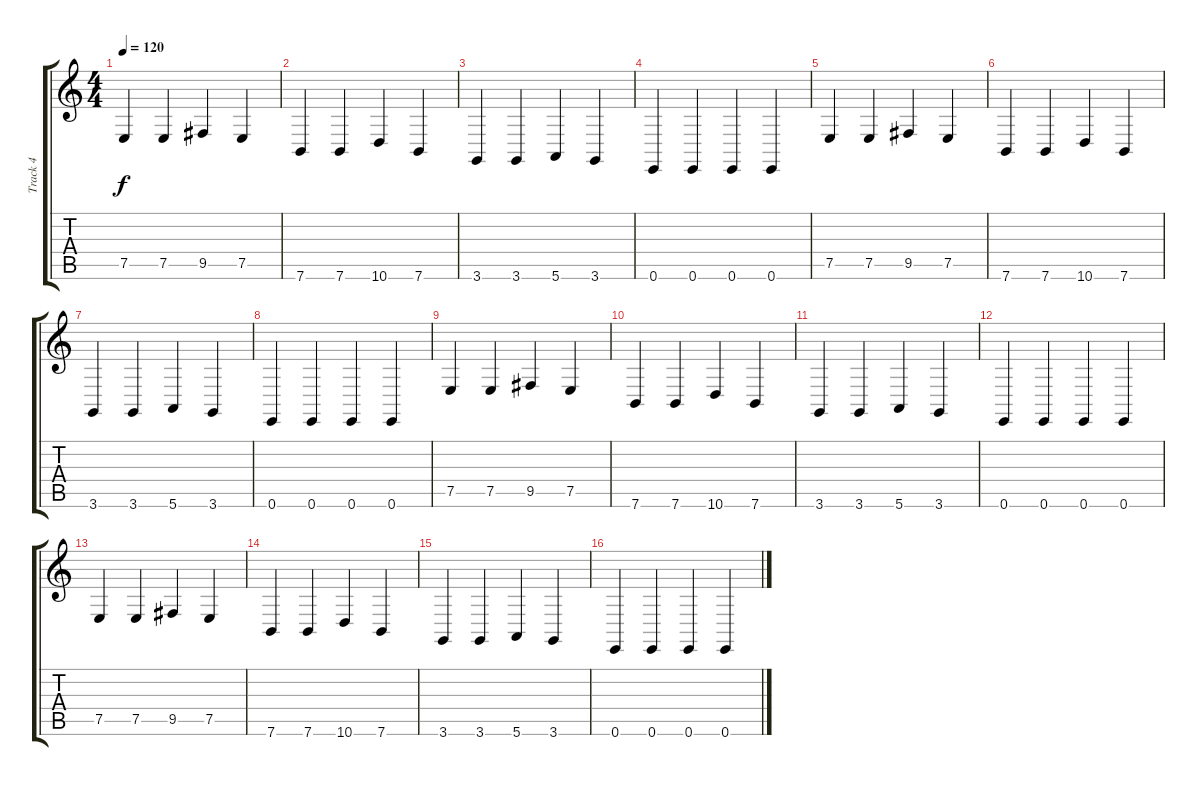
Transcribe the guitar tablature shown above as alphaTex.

\track ("Track 4" "Track 4") {instrument electricgrandpiano}
\staff {score tabs}
\tuning (E4 B3 G3 D3 A2 E2) {hide}
\ts (4 4)
\tempo 120
\clef g2
\ks c
7.5.4{dy f} 7.5.4 9.5.4 7.5.4 |
7.6.4 7.6.4 10.6.4 7.6.4 |
3.6.4 3.6.4 5.6.4 3.6.4 |
0.6.4 0.6.4 0.6.4 0.6.4 |
7.5.4 7.5.4 9.5.4 7.5.4 |
7.6.4 7.6.4 10.6.4 7.6.4 |
3.6.4 3.6.4 5.6.4 3.6.4 |
0.6.4 0.6.4 0.6.4 0.6.4 |
7.5.4 7.5.4 9.5.4 7.5.4 |
7.6.4 7.6.4 10.6.4 7.6.4 |
3.6.4 3.6.4 5.6.4 3.6.4 |
0.6.4 0.6.4 0.6.4 0.6.4 |
7.5.4 7.5.4 9.5.4 7.5.4 |
7.6.4 7.6.4 10.6.4 7.6.4 |
3.6.4 3.6.4 5.6.4 3.6.4 |
0.6.4 0.6.4 0.6.4 0.6.4
